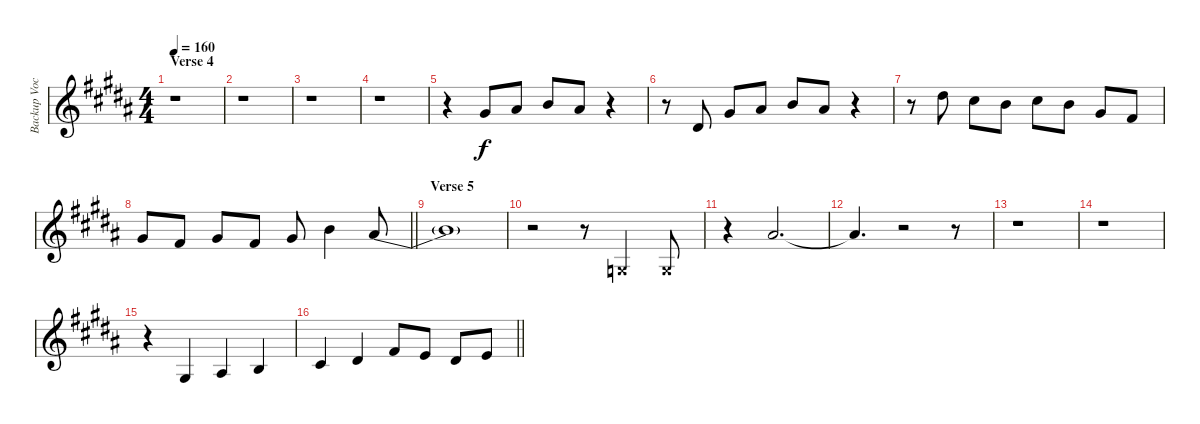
\track ("Backup Vocals 1" "Backup Voc") {instrument tenorsax}
\staff {score}
\tuning (E4 B3 G3 D3 A2 E2) {hide}
\ts (4 4)
\section ("" "Verse 4")
\tempo 160
\clef g2
\ks b
r.1{dy fff} |
r.1 |
r.1 |
r.1 |
r.4 4.1.8{dy f} 6.1.8 7.1.8 6.1.8 r.4 |
r.8 4.2.8 4.1.8 6.1.8 7.1.8 6.1.8 r.4 |
r.8 11.1.8 9.1.8 7.1.8 9.1.8 7.1.8 4.1.8 2.1.8 |
\barLineRight lightlight
4.1.8 2.1.8 4.1.8 2.1.8 4.1.8 7.1.4 6.1{be (bend 0 0 60 2)}.8 |
\section ("" "Verse 5")
6.1{t}.1 |
r.2 r.8 0.3{x}.4 0.3{x}.8 |
r.4 6.1.2{d} |
6.1{t}.4{d} r.2 r.8 |
r.1 |
r.1 |
r.4 1.3.4 3.3.4 0.2.4 |
\barLineRight lightlight
2.2.4 4.2.4 2.1.8 0.1.8 4.2.8 0.1.8
